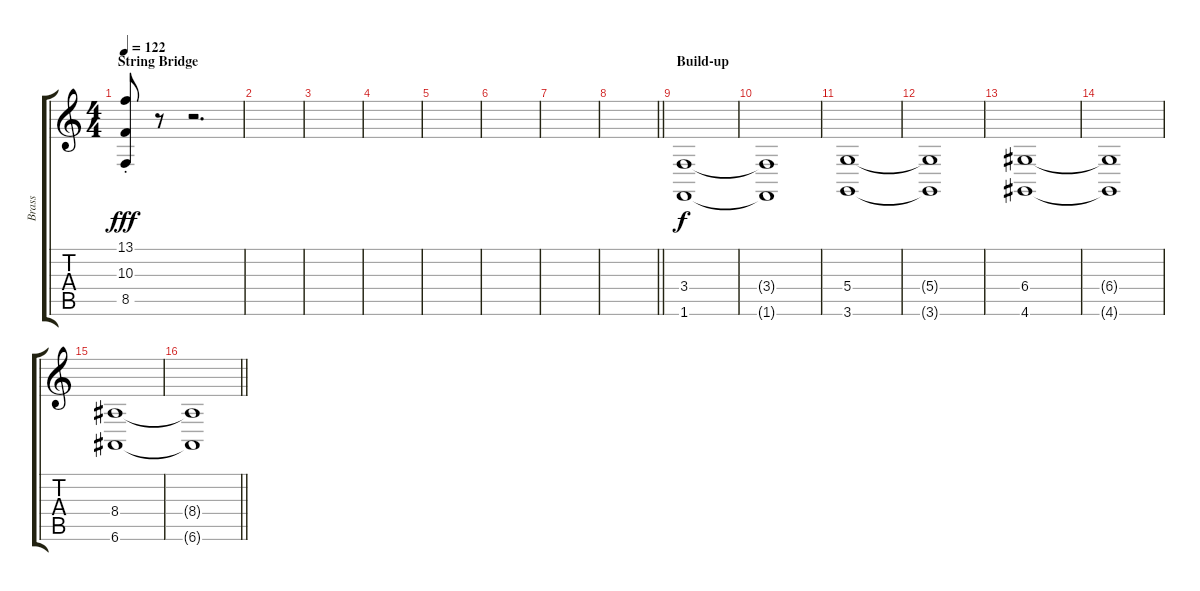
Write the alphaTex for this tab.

\track ("Brass" "Brass") {instrument brasssection}
\staff {score tabs}
\tuning (E4 B3 G3 D3 A2 E2) {hide}
\ts (4 4)
\section ("" "String Bridge")
\tempo 122
\clef g2
\ks c
(13.1{st} 10.3{st} 8.5{st}).8{dy fff} r.8 r.2{d} |
|
|
|
|
|
|
\barLineRight lightlight
|
\section ("" "Build-up")
(3.4 1.6).1{dy f} |
(3.4{t} 1.6{t}).1 |
(5.4 3.6).1 |
(5.4{t} 3.6{t}).1 |
(6.4 4.6).1 |
(6.4{t} 4.6{t}).1 |
(8.4 6.6).1 |
\barLineRight lightlight
(8.4{t} 6.6{t}).1
